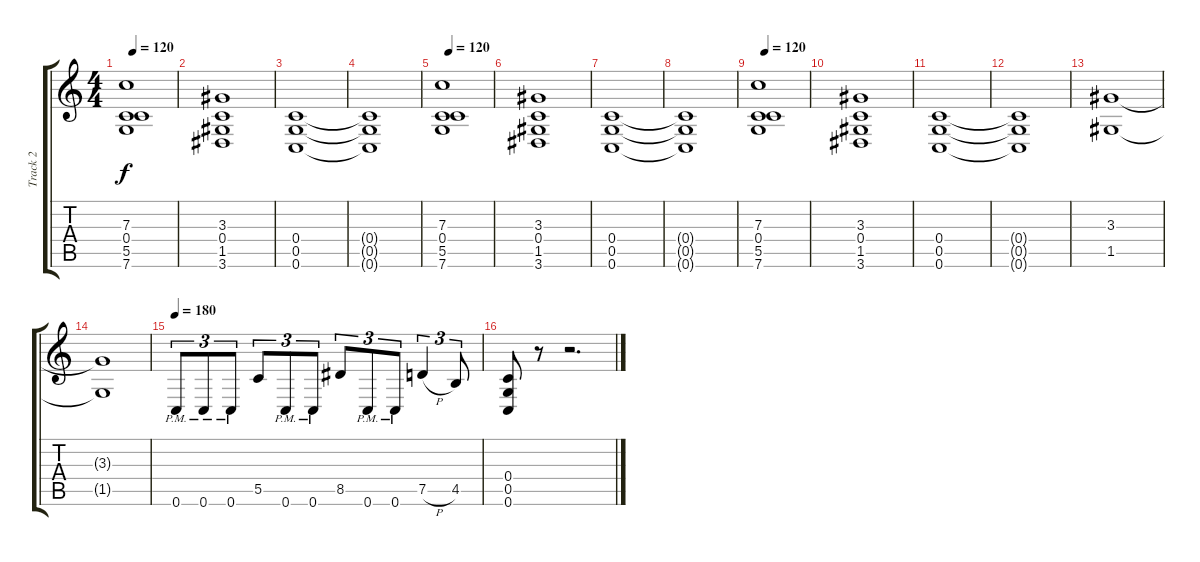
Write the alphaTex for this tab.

\track ("Track 2" "Track 2") {instrument distortionguitar}
\staff {score tabs}
\tuning (D4 A3 F3 C3 G2 C2) {hide}
\ts (4 4)
\tempo 120
\clef g2
\ks c
(7.3 0.4 5.5 7.6).1{dy f} |
(3.3 0.4 1.5 3.6).1 |
(0.4 0.5 0.6).1 |
(0.4{t} 0.5{t} 0.6{t}).1 |
\tempo 120
(7.3 0.4 5.5 7.6).1 |
(3.3 0.4 1.5 3.6).1 |
(0.4 0.5 0.6).1 |
(0.4{t} 0.5{t} 0.6{t}).1 |
\tempo 120
(7.3 0.4 5.5 7.6).1 |
(3.3 0.4 1.5 3.6).1 |
(0.4 0.5 0.6).1 |
(0.4{t} 0.5{t} 0.6{t}).1 |
(3.3 1.5).1 |
(3.3{t} 1.5{t}).1 |
\tempo 180
0.6{pm}.8{tu (3 2)} 0.6{pm}.8{tu (3 2)} 0.6{pm}.8{tu (3 2)} 5.5.8{tu (3 2)} 0.6{pm}.8{tu (3 2)} 0.6{pm}.8{tu (3 2)} 8.5.8{tu (3 2)} 0.6{pm}.8{tu (3 2)} 0.6{pm}.8{tu (3 2)} 7.5{h}.4{tu (3 2)} 4.5.8{tu (3 2)} |
(0.4 0.5 0.6).8 r.8 r.2{d}
